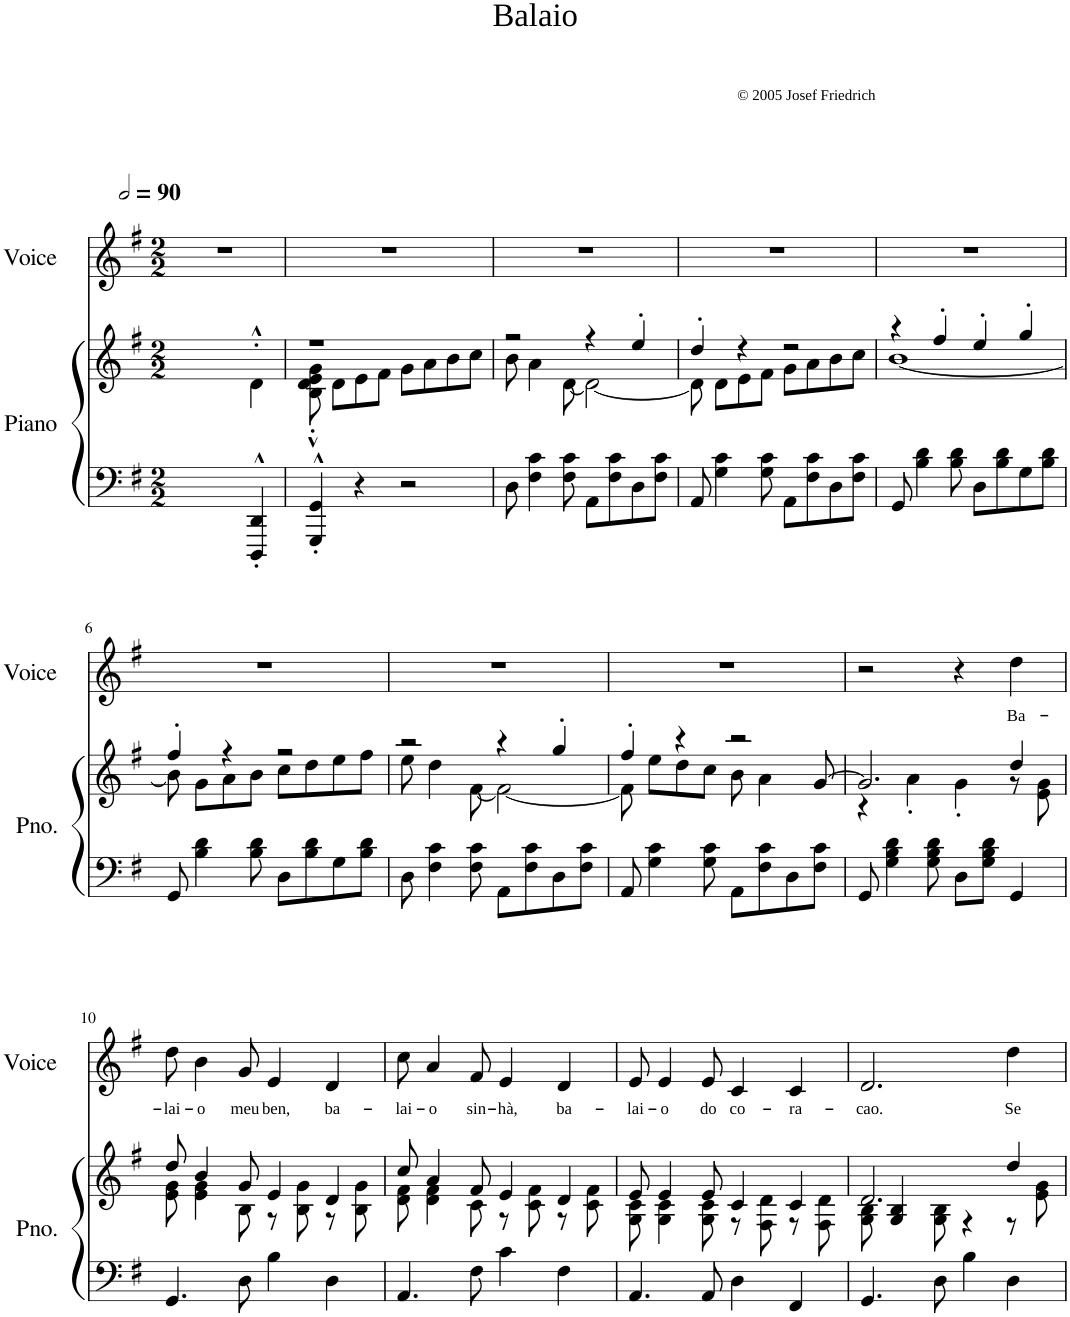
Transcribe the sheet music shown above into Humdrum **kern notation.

**kern	**kern	**kern	**text
*part2	*part2	*part1	*part1
*staff3	*staff2	*staff1	*staff1
*I"Piano	*	*I"Voice	*
*I'Pno.	*	*I'Voice	*
*clefF4	*clefG2	*clefG2	*
*k[f#]	*k[f#]	*k[f#]	*
*G:	*G:	*G:	*
*M2/2	*M2/2	*M2/2	*
*MM180	*MM180	*MM180	*
=1	=1	=1	=1
2.ryy	2.ryy	1r	.
4DDD/'^^ 4DD/'^^	4d'^^\	.	.
=2	=2	=2	=2
*	*^	*	*
4GGG/'^^ 4GG/'^^	1r	8B\'^^ 8d\'^^ 8e\'^^ 8g\'^^	1r	.
.	.	8d\L	.	.
4r	.	8e\	.	.
.	.	8f#\J	.	.
2r	.	8g\L	.	.
.	.	8a\	.	.
.	.	8b\	.	.
.	.	8cc\J	.	.
=3	=3	=3	=3	=3
8D\	2r	8b\	1r	.
4F#\ 4c\	.	4a\	.	.
8F#\ 8c\	.	[8d\	.	.
8AA\L	4r	2d\_	.	.
8F#\ 8c\	.	.	.	.
8D\	4ee'/	.	.	.
8F#\ 8c\J	.	.	.	.
=4	=4	=4	=4	=4
8AA/	4dd'/	8d\]	1r	.
4G\ 4c\	.	8d\L	.	.
.	4r	8e\	.	.
8G\ 8c\	.	8f#\J	.	.
8AA\L	2r	8g\L	.	.
8F#\ 8c\	.	8a\	.	.
8D\	.	8b\	.	.
8F#\ 8c\J	.	8cc\J	.	.
=5	=5	=5	=5	=5
8GG/	4r	[1b	1r	.
4B\ 4d\	.	.	.	.
.	4ff#'/	.	.	.
8B\ 8d\	.	.	.	.
8D\L	4ee'/	.	.	.
8B\ 8d\	.	.	.	.
8G\	4gg'/	.	.	.
8B\ 8d\J	.	.	.	.
!!LO:LB:g=z
=6	=6	=6	=6	=6
8GG/	4ff#'/	8b\]	1r	.
4B\ 4d\	.	8g\L	.	.
.	4r	8a\	.	.
8B\ 8d\	.	8b\J	.	.
8D\L	2r	8cc\L	.	.
8B\ 8d\	.	8dd\	.	.
8G\	.	8ee\	.	.
8B\ 8d\J	.	8ff#\J	.	.
=7	=7	=7	=7	=7
8D\	2r	8ee\	1r	.
4F#\ 4c\	.	4dd\	.	.
8F#\ 8c\	.	[8f#\	.	.
8AA\L	4r	2f#\_	.	.
8F#\ 8c\	.	.	.	.
8D\	4gg'/	.	.	.
8F#\ 8c\J	.	.	.	.
=8	=8	=8	=8	=8
8AA/	4ff#'/	8f#\]	1r	.
4G\ 4c\	.	8ee\L	.	.
.	4r	8dd\	.	.
8G\ 8c\	.	8cc\J	.	.
8AA\L	2r	8b\	.	.
8F#\ 8c\	.	4a\	.	.
8D\	.	.	.	.
8F#\ 8c\J	.	[8g/	.	.
=9	=9	=9	=9	=9
8GG/	2.g/]	4r	2r	.
4G\ 4B\ 4d\	.	.	.	.
.	.	4a'\	.	.
8G\ 8B\ 8d\	.	.	.	.
8D\L	.	4g'\	4r	.
8G\ 8B\ 8d\J	.	.	.	.
!	!	!	!	!LO:LY:b
4GG/	4dd/	8r	4dd\	Ba-
.	.	8e\ 8g\	.	.
!!LO:LB:g=z
=10	=10	=10	=10	=10
!	!	!	!	!LO:LY:b
4.GG/	8dd/	8e\ 8g\	8dd\	-lai-
!	!	!	!	!LO:LY:b
.	4b/	4e\ 4g\	4b\	-o
!	!	!	!	!LO:LY:b
8D\	8g/	8B\	8g/	meu
!	!	!	!	!LO:LY:b
4B\	4e/	8r	4e/	ben,
.	.	8B\ 8g\	.	.
!	!	!	!	!LO:LY:b
4D\	4d/	8r	4d/	ba-
.	.	8B\ 8g\	.	.
=11	=11	=11	=11	=11
!	!	!	!	!LO:LY:b
4.AA/	8cc/	8d\ 8f#\	8cc\	-lai-
!	!	!	!	!LO:LY:b
.	4a/	4d\ 4f#\	4a/	-o
!	!	!	!	!LO:LY:b
8F#\	8f#/	8c\	8f#/	sin-
!	!	!	!	!LO:LY:b
4c\	4e/	8r	4e/	-hà,
.	.	8c\ 8f#\	.	.
!	!	!	!	!LO:LY:b
4F#\	4d/	8r	4d/	ba-
.	.	8c\ 8f#\	.	.
=12	=12	=12	=12	=12
!	!	!	!	!LO:LY:b
4.AA/	8e/	8G\ 8c\	8e/	-lai-
!	!	!	!	!LO:LY:b
.	4e/	4G\ 4c\	4e/	-o
!	!	!	!	!LO:LY:b
8AA/	8e/	8G\ 8c\	8e/	do
!	!	!	!	!LO:LY:b
4D\	4c/	8r	4c/	co-
.	.	8F#\ 8d\	.	.
!	!	!	!	!LO:LY:b
4FF#/	4c/	8r	4c/	-ra-
.	.	8F#\ 8d\	.	.
=13	=13	=13	=13	=13
!	!	!	!	!LO:LY:b
4.GG/	2.d/	8G\ 8B\	2.d/	-cao.
.	.	4G/ 4B/	.	.
8D\	.	8G\ 8B\	.	.
4B\	.	4r	.	.
!	!	!	!	!LO:LY:b
4D\	4dd/	8r	4dd\	Se
.	.	8e\ 8g\	.	.
*	*v	*v	*	*
=	=	=	=
*-	*-	*-	*-
